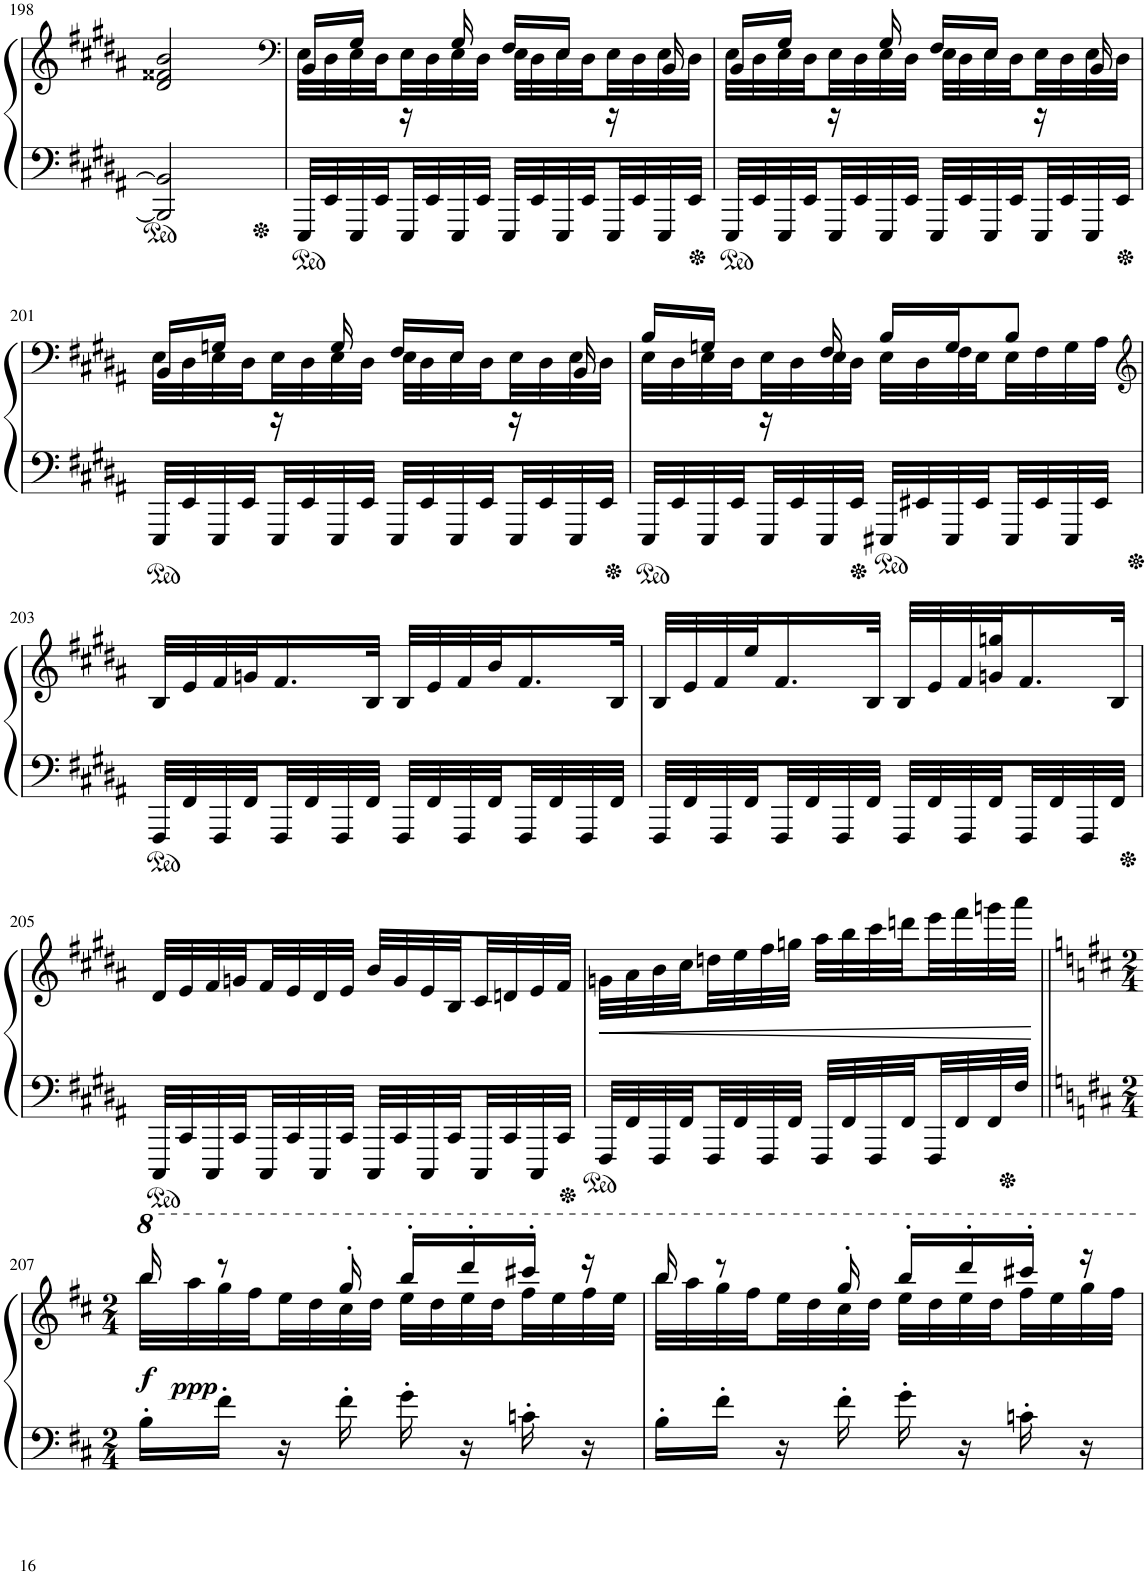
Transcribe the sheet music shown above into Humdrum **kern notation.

**kern	**kern	**dynam
*part1	*part1	*part1
*staff2	*staff1	*staff1/2
*I"Piano	*	*
*I'Pno.	*	*
!!LO:PB:g=z
*clefF4	*clefG2	*
*k[f#c#g#d#a#]	*k[f#c#g#d#a#]	*
*M2/4	*M2/4	*
=198	=198	=198
2BBB/] 2BB/]	2d#/ 2f##X/ 2b/	.
=199	=199	=199
*	*clefF4	*
*	*^	*
32EEE/LLL	32E\LLL	16BB/LL	.
32EE/	32D#\	.	.
32EEE/	32E\	16G#/JJ	.
32EE/	32D#\	.	.
32EEE/	32E\	16r	.
32EE/	32D#\	.	.
32EEE/	32E\	16G#/	.
32EE/JJJ	32D#\JJJ	.	.
32EEE/LLL	32E\LLL	16F#/LL	.
32EE/	32D#\	.	.
32EEE/	32E\	16E/JJ	.
32EE/	32D#\	.	.
32EEE/	32E\	16r	.
32EE/	32D#\	.	.
32EEE/	32E\	16BB/	.
32EE/JJJ	32D#\JJJ	.	.
=200	=200	=200	=200
32EEE/LLL	32E\LLL	16BB/LL	.
32EE/	32D#\	.	.
32EEE/	32E\	16G#/JJ	.
32EE/	32D#\	.	.
32EEE/	32E\	16r	.
32EE/	32D#\	.	.
32EEE/	32E\	16G#/	.
32EE/JJJ	32D#\JJJ	.	.
32EEE/LLL	32E\LLL	16F#/LL	.
32EE/	32D#\	.	.
32EEE/	32E\	16E/JJ	.
32EE/	32D#\	.	.
32EEE/	32E\	16r	.
32EE/	32D#\	.	.
32EEE/	32E\	16BB/	.
32EE/JJJ	32D#\JJJ	.	.
!!LO:LB:g=z	!!
=201	=201	=201	=201
32EEE/LLL	32E\LLL	16BB/LL	.
32EE/	32D#\	.	.
32EEE/	32E\	16Gn/JJ	.
32EE/	32D#\	.	.
32EEE/	32E\	16r	.
32EE/	32D#\	.	.
32EEE/	32E\	16G/	.
32EE/JJJ	32D#\JJJ	.	.
32EEE/LLL	32E\LLL	16F#/LL	.
32EE/	32D#\	.	.
32EEE/	32E\	16E/JJ	.
32EE/	32D#\	.	.
32EEE/	32E\	16r	.
32EE/	32D#\	.	.
32EEE/	32E\	16BB/	.
32EE/JJJ	32D#\JJJ	.	.
=202	=202	=202	=202
32EEE/LLL	32E\LLL	16B/LL	.
32EE/	32D#\	.	.
32EEE/	32E\	16Gn/JJ	.
32EE/	32D#\	.	.
32EEE/	32E\	16r	.
32EE/	32D#\	.	.
32EEE/	32E\	16F#/	.
32EE/JJJ	32D#\JJJ	.	.
32EEE#X/LLL	32E\LLL	16B/LL	.
32EE#X/	32D#\	.	.
32EEE#/	32F#\	16G/J	.
32EE#/	32E\	.	.
32EEE#/	32E\	8B/J	.
32EE#/	32F#\	.	.
32EEE#/	32G\	.	.
32EE#/JJJ	32A#\JJJ	.	.
*	*v	*v	*
!!LO:LB:g=z
=203	=203	=203
*	*clefG2	*
32FFF#/LLL	32B/LLL	.
32FF#/	32e/	.
32FFF#/	32f#/	.
32FF#/	32gn/J	.
32FFF#/	16.f#/	.
32FF#/	.	.
32FFF#/	.	.
32FF#/JJJ	32B/JJk	.
32FFF#/LLL	32B/LLL	.
32FF#/	32e/	.
32FFF#/	32f#/	.
32FF#/	32b/J	.
32FFF#/	16.f#/	.
32FF#/	.	.
32FFF#/	.	.
32FF#/JJJ	32B/JJk	.
=204	=204	=204
32FFF#/LLL	32B/LLL	.
32FF#/	32e/	.
32FFF#/	32f#/	.
32FF#/	32ee/J	.
32FFF#/	16.f#/	.
32FF#/	.	.
32FFF#/	.	.
32FF#/JJJ	32B/JJk	.
32FFF#/LLL	32B/LLL	.
32FF#/	32e/	.
32FFF#/	32f#/	.
32FF#/	32gn/ 32ggn/J	.
32FFF#/	16.f#/	.
32FF#/	.	.
32FFF#/	.	.
32FF#/JJJ	32B/JJk	.
!!LO:LB:g=z
=205	=205	=205
32CCC#/LLL	32d#/LLL	.
32CC#/	32e/	.
32CCC#/	32f#/	.
32CC#/	32gn/	.
32CCC#/	32f#/	.
32CC#/	32e/	.
32CCC#/	32d#/	.
32CC#/JJJ	32e/JJJ	.
32CCC#/LLL	32b/LLL	.
32CC#/	32g/	.
32CCC#/	32e/	.
32CC#/	32B/	.
32CCC#/	32c#/	.
32CC#/	32dn/	.
32CCC#/	32e/	.
32CC#/JJJ	32f#/JJJ	.
=206	=206	=206
!	!	!LO:HP:b
32FFF#/LLL	32gn\LLL	<
32FF#/	32a#\	.
32FFF#/	32b\	.
32FF#/	32cc#\	.
32FFF#/	32ddn\	.
32FF#/	32ee\	.
32FFF#/	32ff#\	.
32FF#/JJJ	32ggn\JJJ	.
32FFF#/LLL	32aa#\LLL	.
32FF#/	32bb\	.
32FFF#/	32ccc#\	.
32FF#/	32dddn\	.
32FFF#/	32eee\	.
32FF#/	32fff#\	.
32FF#/	32gggn\	.
32F#/JJJ	32aaa#\JJJ	.
.	.	[
!!LO:LB:g=z
=207||	=207||	=207||
*k[f#c#]	*k[f#c#]	*
*M2/4	*M2/4	*
*	*^	*
!	!	!	!LO:DY:b
16B'\LL	16bbb/	32bbb\LLL	f
!	!	!	!LO:DY:b
.	.	32aaa\	ppp
16f#'\JJ	8r	32ggg\	.
.	.	32fff#\	.
16r	.	32eee\	.
.	.	32ddd\	.
16f#'\	16ggg'/	32ccc#\	.
.	.	32ddd\JJJ	.
16g'\	16bbb'/LL	32eee\LLL	.
.	.	32ddd\	.
16r	16dddd'/	32eee\	.
.	.	32ddd\	.
16cn'\	16cccc#X'/JJ	32fff#\	.
.	.	32eee\	.
16r	16r	32fff#\	.
.	.	32eee\JJJ	.
=208	=208	=208	=208
16B'\LL	16bbb/	32bbb\LLL	.
.	.	32aaa\	.
16f#'\JJ	8r	32ggg\	.
.	.	32fff#\	.
16r	.	32eee\	.
.	.	32ddd\	.
16f#'\	16ggg'/	32ccc#\	.
.	.	32ddd\JJJ	.
16g'\	16bbb'/LL	32eee\LLL	.
.	.	32ddd\	.
16r	16dddd'/	32eee\	.
.	.	32ddd\	.
16cn'\	16cccc#X'/JJ	32fff#\	.
.	.	32eee\	.
16r	16r	32ggg\	.
.	.	32fff#\JJJ	.
*	*v	*v	*
=	=	=
*-	*-	*-
